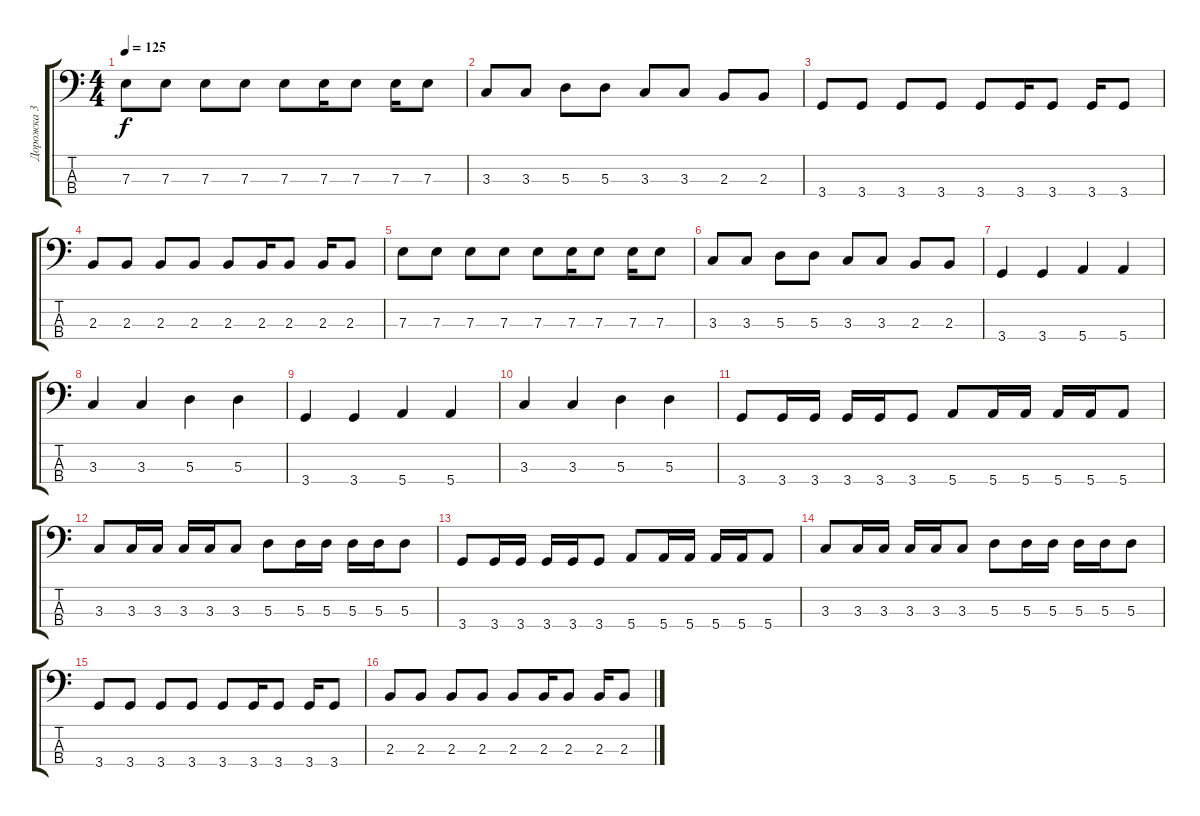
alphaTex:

\track ("Дорожка 3" "Дорожка 3") {instrument electricbassfinger}
\staff {score tabs}
\tuning (G2 D2 A1 E1) {hide}
\ts (4 4)
\tempo 125
\clef f4
\ks c
7.3.8{dy f} 7.3.8 7.3.8 7.3.8 7.3.8 7.3.16 7.3.8 7.3.16 7.3.8 |
3.3.8 3.3.8 5.3.8 5.3.8 3.3.8 3.3.8 2.3.8 2.3.8 |
3.4.8 3.4.8 3.4.8 3.4.8 3.4.8 3.4.16 3.4.8 3.4.16 3.4.8 |
2.3.8 2.3.8 2.3.8 2.3.8 2.3.8 2.3.16 2.3.8 2.3.16 2.3.8 |
7.3.8 7.3.8 7.3.8 7.3.8 7.3.8 7.3.16 7.3.8 7.3.16 7.3.8 |
3.3.8 3.3.8 5.3.8 5.3.8 3.3.8 3.3.8 2.3.8 2.3.8 |
3.4.4 3.4.4 5.4.4 5.4.4 |
3.3.4 3.3.4 5.3.4 5.3.4 |
3.4.4 3.4.4 5.4.4 5.4.4 |
3.3.4 3.3.4 5.3.4 5.3.4 |
3.4.8 3.4.16 3.4.16 3.4.16 3.4.16 3.4.8 5.4.8 5.4.16 5.4.16 5.4.16 5.4.16 5.4.8 |
3.3.8 3.3.16 3.3.16 3.3.16 3.3.16 3.3.8 5.3.8 5.3.16 5.3.16 5.3.16 5.3.16 5.3.8 |
3.4.8 3.4.16 3.4.16 3.4.16 3.4.16 3.4.8 5.4.8 5.4.16 5.4.16 5.4.16 5.4.16 5.4.8 |
3.3.8 3.3.16 3.3.16 3.3.16 3.3.16 3.3.8 5.3.8 5.3.16 5.3.16 5.3.16 5.3.16 5.3.8 |
3.4.8 3.4.8 3.4.8 3.4.8 3.4.8 3.4.16 3.4.8 3.4.16 3.4.8 |
2.3.8 2.3.8 2.3.8 2.3.8 2.3.8 2.3.16 2.3.8 2.3.16 2.3.8
